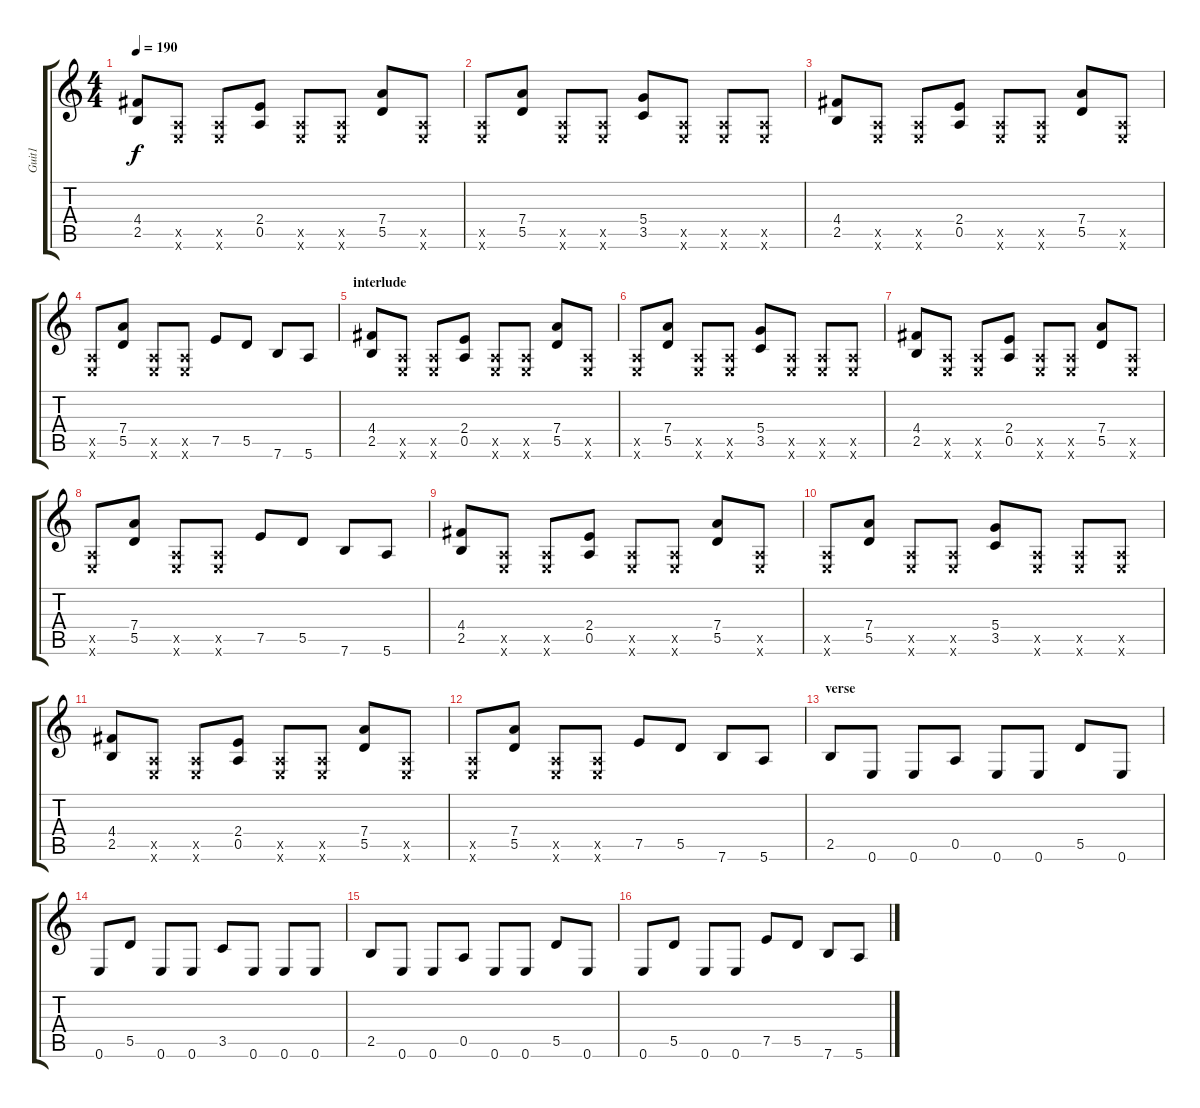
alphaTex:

\track ("Guit1" "Guit1") {instrument distortionguitar}
\staff {score tabs}
\tuning (E4 B3 G3 D3 A2 E2) {hide}
\ts (4 4)
\tempo 190
\clef g2
\ks c
(4.4 2.5).8{dy f} (0.5{x} 0.6{x}).8 (0.5{x} 0.6{x}).8 (2.4 0.5).8 (0.5{x} 0.6{x}).8 (0.5{x} 0.6{x}).8 (7.4 5.5).8 (0.5{x} 0.6{x}).8 |
(0.5{x} 0.6{x}).8 (7.4 5.5).8 (0.5{x} 0.6{x}).8 (0.5{x} 0.6{x}).8 (5.4 3.5).8 (0.5{x} 0.6{x}).8 (0.5{x} 0.6{x}).8 (0.5{x} 0.6{x}).8 |
(4.4 2.5).8 (0.5{x} 0.6{x}).8 (0.5{x} 0.6{x}).8 (2.4 0.5).8 (0.5{x} 0.6{x}).8 (0.5{x} 0.6{x}).8 (7.4 5.5).8 (0.5{x} 0.6{x}).8 |
(0.5{x} 0.6{x}).8 (7.4 5.5).8 (0.5{x} 0.6{x}).8 (0.5{x} 0.6{x}).8 7.5.8 5.5.8 7.6.8 5.6.8 |
\section ("" "interlude")
(4.4 2.5).8 (0.5{x} 0.6{x}).8 (0.5{x} 0.6{x}).8 (2.4 0.5).8 (0.5{x} 0.6{x}).8 (0.5{x} 0.6{x}).8 (7.4 5.5).8 (0.5{x} 0.6{x}).8 |
(0.5{x} 0.6{x}).8 (7.4 5.5).8 (0.5{x} 0.6{x}).8 (0.5{x} 0.6{x}).8 (5.4 3.5).8 (0.5{x} 0.6{x}).8 (0.5{x} 0.6{x}).8 (0.5{x} 0.6{x}).8 |
(4.4 2.5).8 (0.5{x} 0.6{x}).8 (0.5{x} 0.6{x}).8 (2.4 0.5).8 (0.5{x} 0.6{x}).8 (0.5{x} 0.6{x}).8 (7.4 5.5).8 (0.5{x} 0.6{x}).8 |
(0.5{x} 0.6{x}).8 (7.4 5.5).8 (0.5{x} 0.6{x}).8 (0.5{x} 0.6{x}).8 7.5.8 5.5.8 7.6.8 5.6.8 |
(4.4 2.5).8 (0.5{x} 0.6{x}).8 (0.5{x} 0.6{x}).8 (2.4 0.5).8 (0.5{x} 0.6{x}).8 (0.5{x} 0.6{x}).8 (7.4 5.5).8 (0.5{x} 0.6{x}).8 |
(0.5{x} 0.6{x}).8 (7.4 5.5).8 (0.5{x} 0.6{x}).8 (0.5{x} 0.6{x}).8 (5.4 3.5).8 (0.5{x} 0.6{x}).8 (0.5{x} 0.6{x}).8 (0.5{x} 0.6{x}).8 |
(4.4 2.5).8 (0.5{x} 0.6{x}).8 (0.5{x} 0.6{x}).8 (2.4 0.5).8 (0.5{x} 0.6{x}).8 (0.5{x} 0.6{x}).8 (7.4 5.5).8 (0.5{x} 0.6{x}).8 |
(0.5{x} 0.6{x}).8 (7.4 5.5).8 (0.5{x} 0.6{x}).8 (0.5{x} 0.6{x}).8 7.5.8 5.5.8 7.6.8 5.6.8 |
\section ("" "verse")
2.5.8 0.6.8 0.6.8 0.5.8 0.6.8 0.6.8 5.5.8 0.6.8 |
0.6.8 5.5.8 0.6.8 0.6.8 3.5.8 0.6.8 0.6.8 0.6.8 |
2.5.8 0.6.8 0.6.8 0.5.8 0.6.8 0.6.8 5.5.8 0.6.8 |
0.6.8 5.5.8 0.6.8 0.6.8 7.5.8 5.5.8 7.6.8 5.6.8
